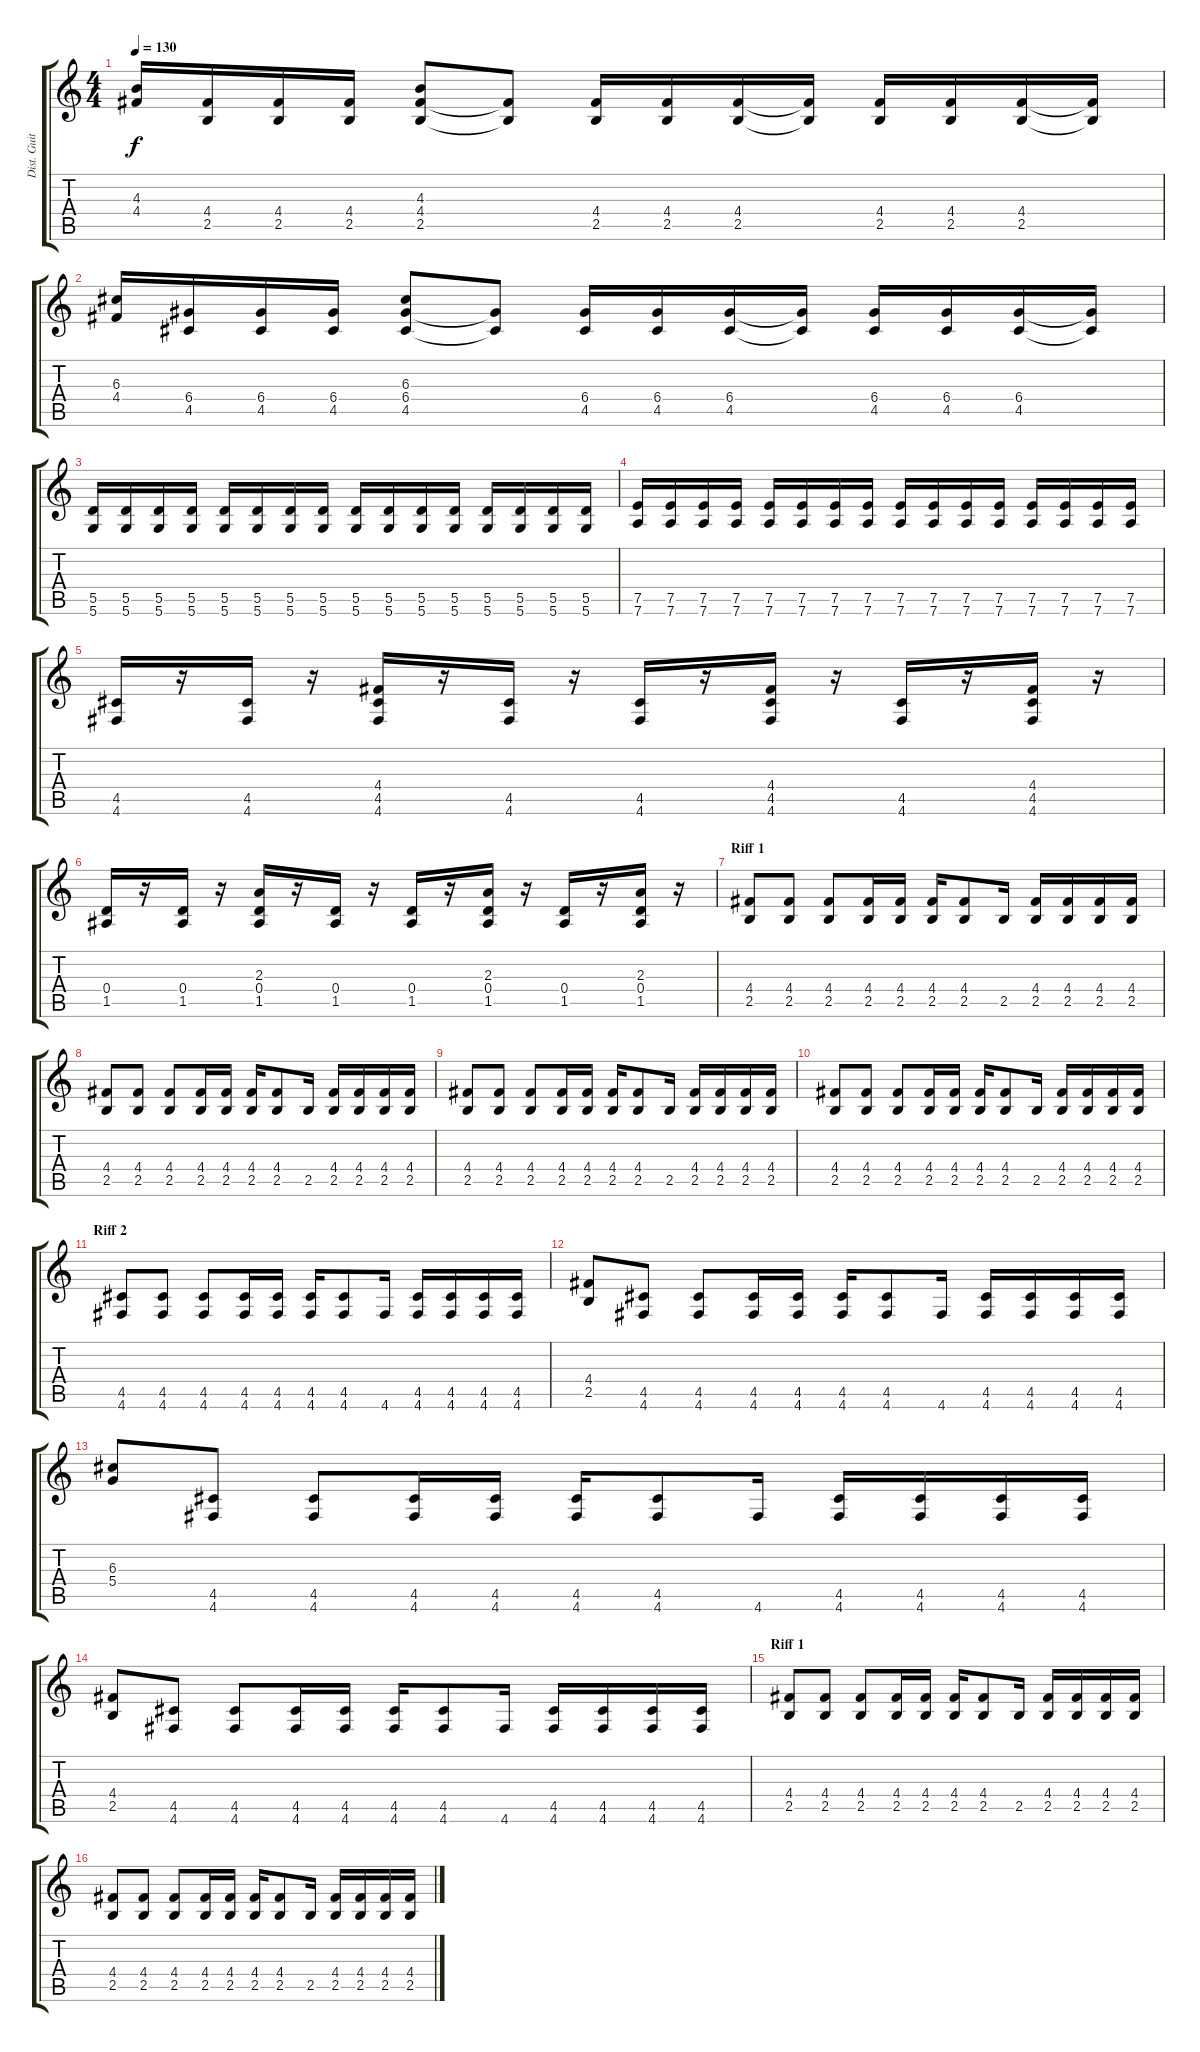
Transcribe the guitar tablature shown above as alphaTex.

\track ("Dist. Guitar" "Dist. Guit") {instrument distortionguitar}
\staff {score tabs}
\tuning (E4 B3 G3 D3 A2 D2) {hide}
\ts (4 4)
\tempo 130
\clef g2
\ks c
(4.3 4.4).16{dy f} (4.4 2.5).16 (4.4 2.5).16 (4.4 2.5).16 (4.3 4.4 2.5).8 (4.4{t} 2.5{t}).8 (4.4 2.5).16 (4.4 2.5).16 (4.4 2.5).16 (4.4{t} 2.5{t}).16 (4.4 2.5).16 (4.4 2.5).16 (4.4 2.5).16 (4.4{t} 2.5{t}).16 |
(6.3 4.4).16 (6.4 4.5).16 (6.4 4.5).16 (6.4 4.5).16 (6.3 6.4 4.5).8 (6.4{t} 4.5{t}).8 (6.4 4.5).16 (6.4 4.5).16 (6.4 4.5).16 (6.4{t} 4.5{t}).16 (6.4 4.5).16 (6.4 4.5).16 (6.4 4.5).16 (6.4{t} 4.5{t}).16 |
(5.5 5.6).16 (5.5 5.6).16 (5.5 5.6).16 (5.5 5.6).16 (5.5 5.6).16 (5.5 5.6).16 (5.5 5.6).16 (5.5 5.6).16 (5.5 5.6).16 (5.5 5.6).16 (5.5 5.6).16 (5.5 5.6).16 (5.5 5.6).16 (5.5 5.6).16 (5.5 5.6).16 (5.5 5.6).16 |
(7.5 7.6).16 (7.5 7.6).16 (7.5 7.6).16 (7.5 7.6).16 (7.5 7.6).16 (7.5 7.6).16 (7.5 7.6).16 (7.5 7.6).16 (7.5 7.6).16 (7.5 7.6).16 (7.5 7.6).16 (7.5 7.6).16 (7.5 7.6).16 (7.5 7.6).16 (7.5 7.6).16 (7.5 7.6).16 |
(4.5 4.6).16 r.16 (4.5 4.6).16 r.16 (4.4 4.5 4.6).16 r.16 (4.5 4.6).16 r.16 (4.5 4.6).16 r.16 (4.4 4.5 4.6).16 r.16 (4.5 4.6).16 r.16 (4.4 4.5 4.6).16 r.16 |
(0.4 1.5).16 r.16 (0.4 1.5).16 r.16 (2.3 0.4 1.5).16 r.16 (0.4 1.5).16 r.16 (0.4 1.5).16 r.16 (2.3 0.4 1.5).16 r.16 (0.4 1.5).16 r.16 (2.3 0.4 1.5).16 r.16 |
\section ("" "Riff 1")
(4.4 2.5).8 (4.4 2.5).8 (4.4 2.5).8 (4.4 2.5).16 (4.4 2.5).16 (4.4 2.5).16 (4.4 2.5).8 2.5.16 (4.4 2.5).16 (4.4 2.5).16 (4.4 2.5).16 (4.4 2.5).16 |
(4.4 2.5).8 (4.4 2.5).8 (4.4 2.5).8 (4.4 2.5).16 (4.4 2.5).16 (4.4 2.5).16 (4.4 2.5).8 2.5.16 (4.4 2.5).16 (4.4 2.5).16 (4.4 2.5).16 (4.4 2.5).16 |
(4.4 2.5).8 (4.4 2.5).8 (4.4 2.5).8 (4.4 2.5).16 (4.4 2.5).16 (4.4 2.5).16 (4.4 2.5).8 2.5.16 (4.4 2.5).16 (4.4 2.5).16 (4.4 2.5).16 (4.4 2.5).16 |
(4.4 2.5).8 (4.4 2.5).8 (4.4 2.5).8 (4.4 2.5).16 (4.4 2.5).16 (4.4 2.5).16 (4.4 2.5).8 2.5.16 (4.4 2.5).16 (4.4 2.5).16 (4.4 2.5).16 (4.4 2.5).16 |
\section ("" "Riff 2")
(4.5 4.6).8 (4.5 4.6).8 (4.5 4.6).8 (4.5 4.6).16 (4.5 4.6).16 (4.5 4.6).16 (4.5 4.6).8 4.6.16 (4.5 4.6).16 (4.5 4.6).16 (4.5 4.6).16 (4.5 4.6).16 |
(4.4 2.5).8 (4.5 4.6).8 (4.5 4.6).8 (4.5 4.6).16 (4.5 4.6).16 (4.5 4.6).16 (4.5 4.6).8 4.6.16 (4.5 4.6).16 (4.5 4.6).16 (4.5 4.6).16 (4.5 4.6).16 |
(6.3 5.4).8 (4.5 4.6).8 (4.5 4.6).8 (4.5 4.6).16 (4.5 4.6).16 (4.5 4.6).16 (4.5 4.6).8 4.6.16 (4.5 4.6).16 (4.5 4.6).16 (4.5 4.6).16 (4.5 4.6).16 |
(4.4 2.5).8 (4.5 4.6).8 (4.5 4.6).8 (4.5 4.6).16 (4.5 4.6).16 (4.5 4.6).16 (4.5 4.6).8 4.6.16 (4.5 4.6).16 (4.5 4.6).16 (4.5 4.6).16 (4.5 4.6).16 |
\section ("" "Riff 1")
(4.4 2.5).8 (4.4 2.5).8 (4.4 2.5).8 (4.4 2.5).16 (4.4 2.5).16 (4.4 2.5).16 (4.4 2.5).8 2.5.16 (4.4 2.5).16 (4.4 2.5).16 (4.4 2.5).16 (4.4 2.5).16 |
(4.4 2.5).8 (4.4 2.5).8 (4.4 2.5).8 (4.4 2.5).16 (4.4 2.5).16 (4.4 2.5).16 (4.4 2.5).8 2.5.16 (4.4 2.5).16 (4.4 2.5).16 (4.4 2.5).16 (4.4 2.5).16
